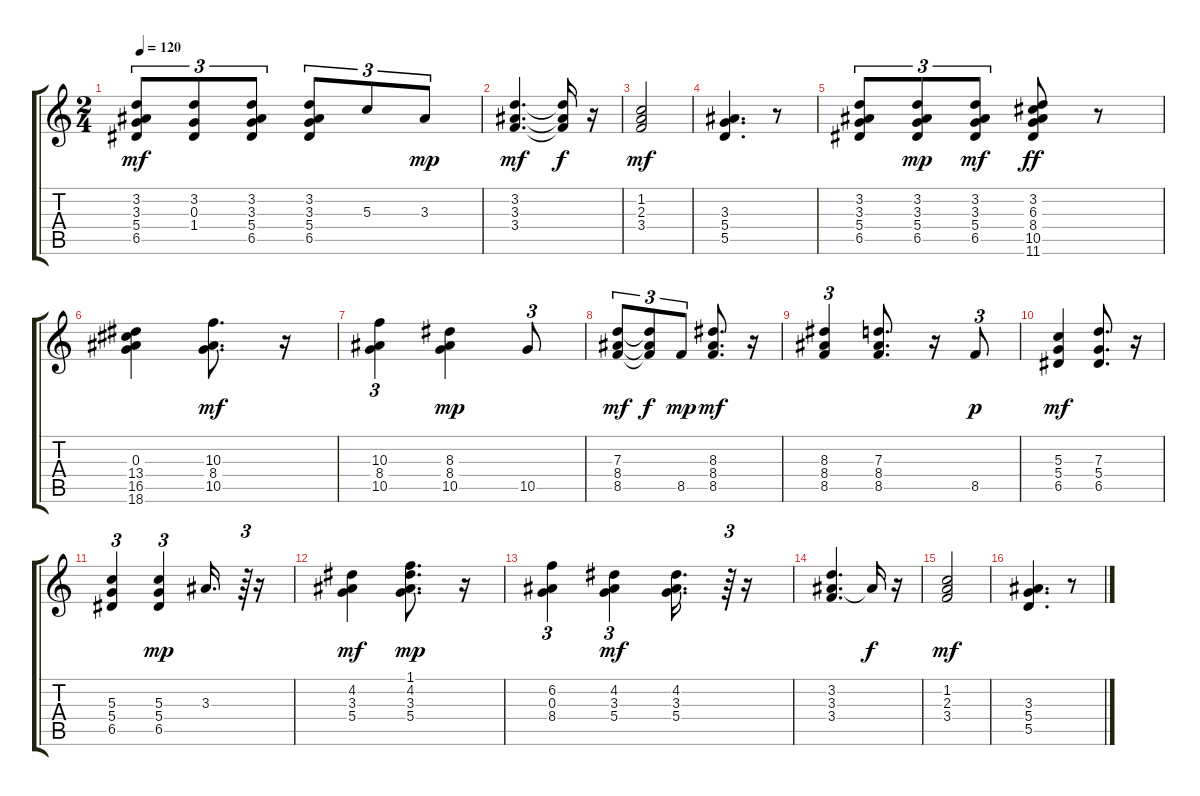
\track "" {instrument electricguitarclean}
\staff {score tabs}
\tuning (E4 B3 G3 D3 A2 E2) {hide}
\ts (2 4)
\tempo 120
\clef g2
\ks c
(3.2 3.3 5.4 6.5).8{tu (3 2) dy mf} (3.2 0.3 1.4).8{tu (3 2)} (3.2 3.3 5.4 6.5).8{tu (3 2)} (3.2 3.3 5.4 6.5).8{tu (3 2)} 5.3.8{tu (3 2)} 3.3.8{tu (3 2) dy mp} |
(3.2 3.3 3.4).4{d dy mf} (3.2{t} 3.3{t} 3.4{t}).16{dy f} r.16 |
(1.2 2.3 3.4).2{dy mf} |
(3.3 5.4 5.5).4{d} r.8 |
(3.2 3.3 5.4 6.5).8{tu (3 2)} (3.2 3.3 5.4 6.5).8{tu (3 2) dy mp} (3.2 3.3 5.4 6.5).8{tu (3 2) dy mf} (3.2 6.3 8.4 10.5 11.6).8{dy ff} r.8 |
(0.3 13.4 16.5 18.6).4 (10.3 8.4 10.5).8{d dy mf} r.16 |
(10.3 8.4 10.5).4{tu (3 2)} (8.3 8.4 10.5).4{dy mp} 10.5.8{tu (3 2)} |
(7.3 8.4 8.5).8{tu (3 2) dy mf} (7.3{t} 8.4{t} 8.5{t}).8{tu (3 2) dy f} 8.5.8{tu (3 2) dy mp} (8.3 8.4 8.5).8{d dy mf} r.16 |
(8.3 8.4 8.5).4{tu (3 2)} (7.3 8.4 8.5).8{d} r.16 8.5.8{tu (3 2) dy p} |
(5.3 5.4 6.5).4{dy mf} (7.3 5.4 6.5).8{d} r.16 |
(5.3 5.4 6.5).4{tu (3 2)} (5.3 5.4 6.5).4{tu (3 2) dy mp} 3.3.16{d} r.64{tu (3 2)} r.16 |
(4.2 3.3 5.4).4{dy mf} (1.1 4.2 3.3 5.4).8{d dy mp} r.16 |
(6.2 0.3 8.4).4{tu (3 2)} (4.2 3.3 5.4).4{tu (3 2) dy mf} (4.2 3.3 5.4).16{d} r.64{tu (3 2)} r.16 |
(3.2 3.3 3.4).4{d} 3.3{t}.16{dy f} r.16 |
(1.2 2.3 3.4).2{dy mf} |
(3.3 5.4 5.5).4{d} r.8
